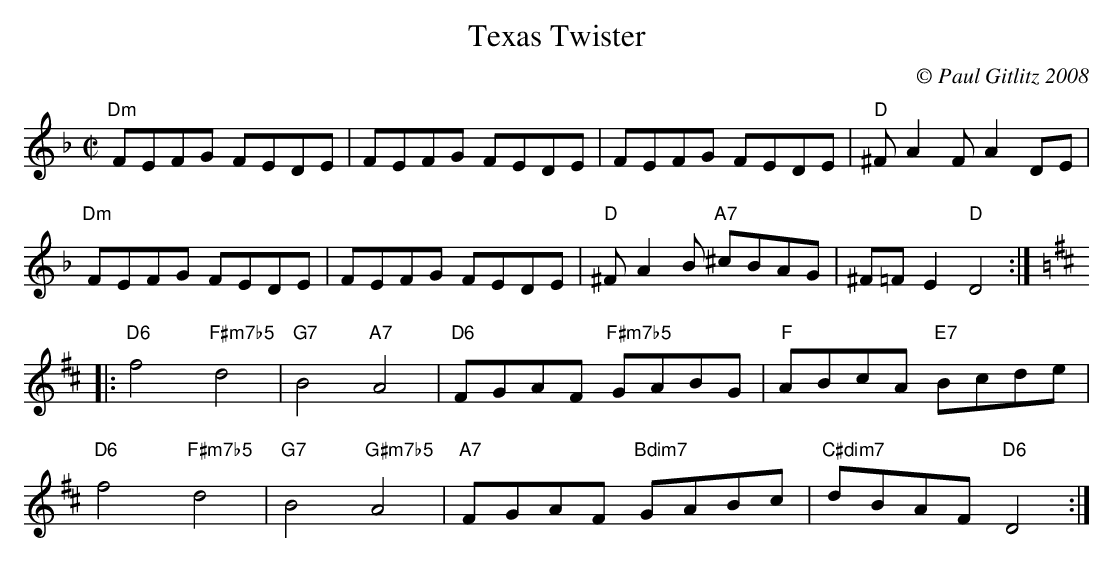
X:1
T:Texas Twister
M:C|
C:© Paul Gitlitz 2008
K:Dm
"Dm"FEFG FEDE|FEFG FEDE|FEFG FEDE|"D"^FA2F A2DE|!
"Dm"FEFG FEDE|FEFG FEDE|"D"^FA2B "A7"^cBAG|^F=FE2 "D"D4:|!
K:D
|:"D6"f4 "F#m7b5"d4|"G7"B4 "A7"A4|"D6"FGAF "F#m7b5"GABG|"F"ABcA "E7"Bcde|!
"D6"f4 "F#m7b5"d4|"G7"B4 "G#m7b5"A4|"A7"FGAF "Bdim7"GABc|"C#dim7"dBAF "D6"D4:|]
